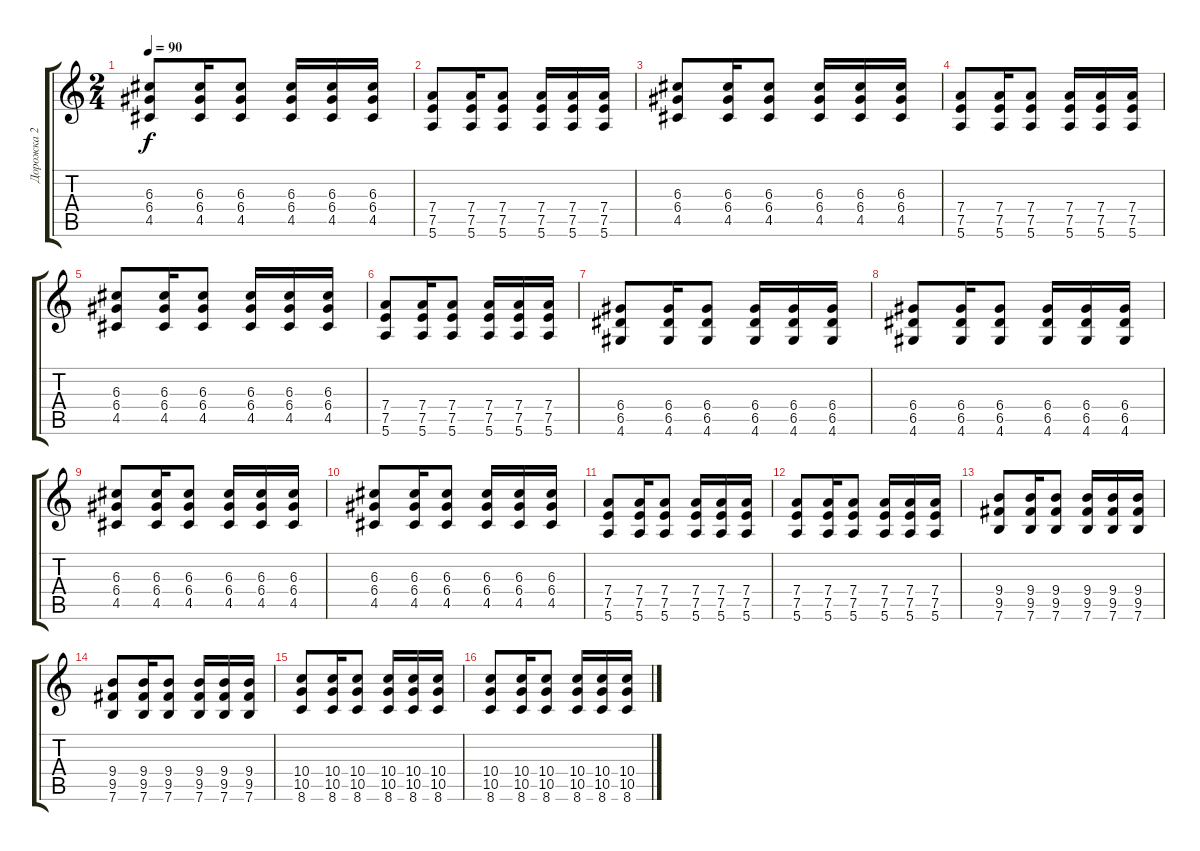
\track ("Дорожка 2" "Дорожка 2") {instrument electricbassfinger}
\staff {score tabs}
\tuning (E4 B3 G3 D3 A2 E2) {hide}
\ts (2 4)
\tempo 90
\clef g2
\ks c
(6.3 6.4 4.5).8{dy f} (6.3 6.4 4.5).16 (6.3 6.4 4.5).8 (6.3 6.4 4.5).16 (6.3 6.4 4.5).16 (6.3 6.4 4.5).16 |
(7.4 7.5 5.6).8 (7.4 7.5 5.6).16 (7.4 7.5 5.6).8 (7.4 7.5 5.6).16 (7.4 7.5 5.6).16 (7.4 7.5 5.6).16 |
(6.3 6.4 4.5).8 (6.3 6.4 4.5).16 (6.3 6.4 4.5).8 (6.3 6.4 4.5).16 (6.3 6.4 4.5).16 (6.3 6.4 4.5).16 |
(7.4 7.5 5.6).8 (7.4 7.5 5.6).16 (7.4 7.5 5.6).8 (7.4 7.5 5.6).16 (7.4 7.5 5.6).16 (7.4 7.5 5.6).16 |
(6.3 6.4 4.5).8 (6.3 6.4 4.5).16 (6.3 6.4 4.5).8 (6.3 6.4 4.5).16 (6.3 6.4 4.5).16 (6.3 6.4 4.5).16 |
(7.4 7.5 5.6).8 (7.4 7.5 5.6).16 (7.4 7.5 5.6).8 (7.4 7.5 5.6).16 (7.4 7.5 5.6).16 (7.4 7.5 5.6).16 |
(6.4 6.5 4.6).8 (6.4 6.5 4.6).16 (6.4 6.5 4.6).8 (6.4 6.5 4.6).16 (6.4 6.5 4.6).16 (6.4 6.5 4.6).16 |
(6.4 6.5 4.6).8 (6.4 6.5 4.6).16 (6.4 6.5 4.6).8 (6.4 6.5 4.6).16 (6.4 6.5 4.6).16 (6.4 6.5 4.6).16 |
(6.3 6.4 4.5).8 (6.3 6.4 4.5).16 (6.3 6.4 4.5).8 (6.3 6.4 4.5).16 (6.3 6.4 4.5).16 (6.3 6.4 4.5).16 |
(6.3 6.4 4.5).8 (6.3 6.4 4.5).16 (6.3 6.4 4.5).8 (6.3 6.4 4.5).16 (6.3 6.4 4.5).16 (6.3 6.4 4.5).16 |
(7.4 7.5 5.6).8 (7.4 7.5 5.6).16 (7.4 7.5 5.6).8 (7.4 7.5 5.6).16 (7.4 7.5 5.6).16 (7.4 7.5 5.6).16 |
(7.4 7.5 5.6).8 (7.4 7.5 5.6).16 (7.4 7.5 5.6).8 (7.4 7.5 5.6).16 (7.4 7.5 5.6).16 (7.4 7.5 5.6).16 |
(9.4 9.5 7.6).8 (9.4 9.5 7.6).16 (9.4 9.5 7.6).8 (9.4 9.5 7.6).16 (9.4 9.5 7.6).16 (9.4 9.5 7.6).16 |
(9.4 9.5 7.6).8 (9.4 9.5 7.6).16 (9.4 9.5 7.6).8 (9.4 9.5 7.6).16 (9.4 9.5 7.6).16 (9.4 9.5 7.6).16 |
(10.4 10.5 8.6).8 (10.4 10.5 8.6).16 (10.4 10.5 8.6).8 (10.4 10.5 8.6).16 (10.4 10.5 8.6).16 (10.4 10.5 8.6).16 |
(10.4 10.5 8.6).8 (10.4 10.5 8.6).16 (10.4 10.5 8.6).8 (10.4 10.5 8.6).16 (10.4 10.5 8.6).16 (10.4 10.5 8.6).16
